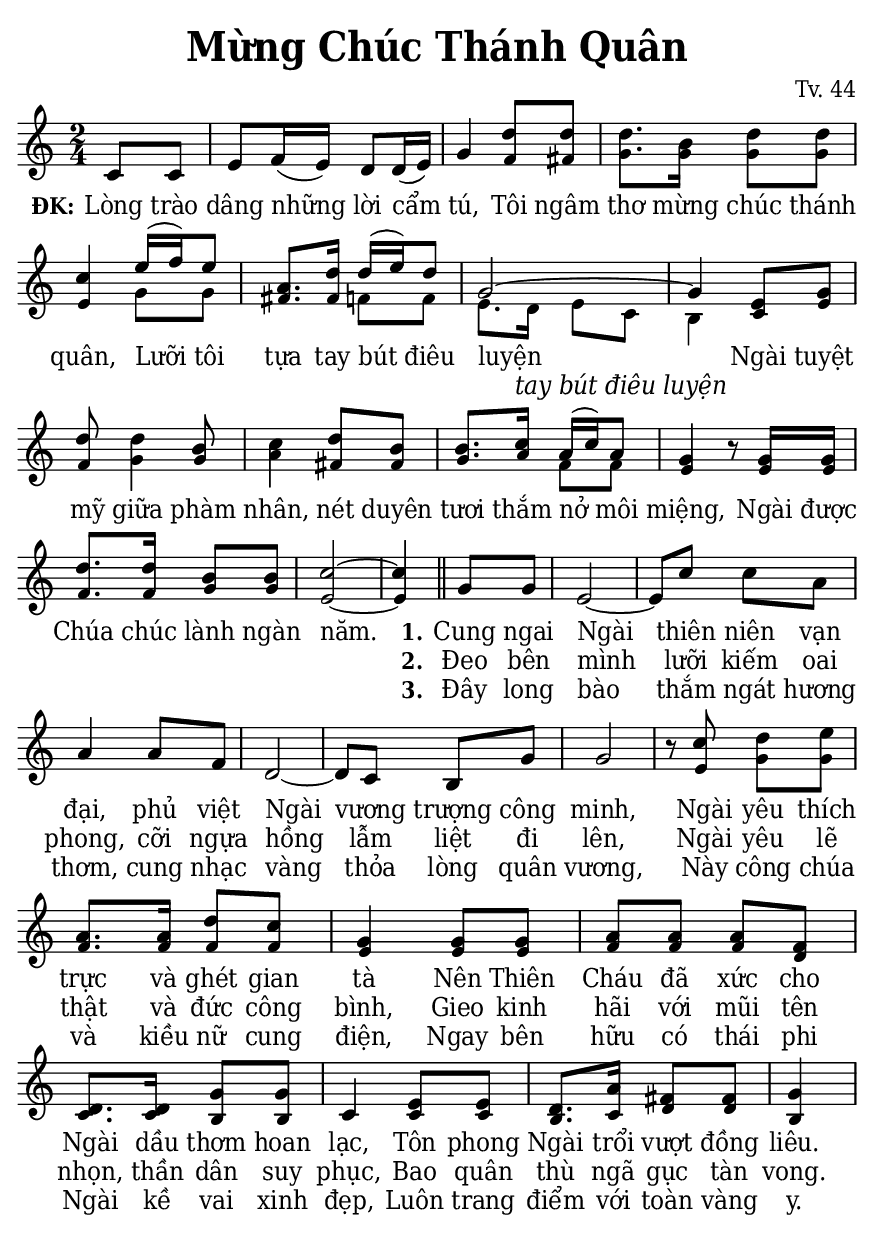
% Cài đặt chung\
\version "2.22.1"
\include "english.ly"

\header {
  title = \markup { \fontsize #1 "Mừng Chúc Thánh Quân" }
  composer = "Tv. 44"
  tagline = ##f
}

% Nhạc phiên khúc
nhacPhienKhucSop = \relative c' {
  \partial 4 c8 c |
  e f16 (e) d8 d16 (e) |
  g4 d'8 d |
  d8. b16 d8 d |
  c4 e16 (f) e8 |
  a,8. d16 d (e) d8 |
  g,2 ~ |
  g4 e8 g |
  d' d4 b8 |
  c4 d8 b |
  b8. c16 a (c) a8 |
  g4 r8 g16 g |
  d'8. d16 b8 b |
  c2 ~ |
  c4 \bar "||"
  
  g8 g |
  e2 ~ |
  e8 c' c a |
  a4 a8 f |
  d2 ~ |
  d8 c b g' |
  g2 |
  r8 c d e |
  a,8. a16 d8 c |
  g4 g8 g |
  a a a f |
  d8. d16 g8 g |
  c,4 e8 e |
  d8. a'16 fs8 fs |
  g4 \bar "|"
}

nhacPhienKhucAlto = \relative c' {
  c8 c |
  e f16 (e) d8 d16 (e) |
  g4 f8 fs |
  g8. g16 g8 g |
  e4 g8 [g] |
  fs8. fs16 f!8 [f] |
  e8. d16 e8 c |
  b4 c8 e |
  f g4 g8 |
  a4 fs8 fs |
  g8. a16 f8 [f] |
  e4 r8 e16 e |
  f8. f16 g8 g |
  e2 ~ |
  e4
  
  g8 g |
  e2 ~ |
  e8 c' c a |
  a4 a8 f |
  d2 ~ |
  d8 c b g' |
  g2 |
  r8 e g g |
  f8. f16 f8 f |
  e4 e8 e |
  f f f d |
  c8. c16 b8 b |
  c4 c8 c |
  b8. c16 d8 d |
  b4
}

% Lời phiên khúc
loiPhienKhucSop = \lyrics {
  \set stanza = "ĐK:"
  Lòng trào dâng những lời cẩm tú,
  Tôi ngâm thơ mừng chúc thánh quân,
  Lưỡi tôi tựa tay bút điêu luyện
  Ngài tuyệt mỹ giữa phàm nhân,
  nét duyên tươi thắm nở môi miệng,
  Ngài được Chúa chúc lành ngàn năm.
  <<
    {
      \set stanza = "1."
      Cung ngai Ngài thiên niên vạn đại,
      phủ việt Ngài vương trượng công minh,
      Ngài yêu thích trực và ghét gian tà
      Nên Thiên Cháu đã xức cho Ngài
      dầu thơm hoan lạc,
      Tôn phong Ngài trổi vượt đồng liêu.
    }
    \new Lyrics {
	    \set associatedVoice = "beSop"
	    \set stanza = "2."
	    Đeo bên mình lưỡi kiếm oai phong,
	    cỡi ngựa hồng lẫm liệt đi lên,
	    Ngài yêu lẽ thật và đức công bình,
	    Gieo kinh hãi với mũi tên nhọn,
	    thần dân suy phục,
	    Bao quân thù ngã gục tàn vong.
    }
    \new Lyrics {
	    \set associatedVoice = "beSop"
	    \set stanza = "3."
	    Đây long bào thắm ngát hương thơm,
	    cung nhạc vàng thỏa lòng quân vương,
	    Này công chúa và kiều nữ cung điện,
	    Ngay bên hữu có thái phi Ngài
	    kề vai xinh đẹp,
	    Luôn trang điểm với toàn vàng y.
    }
  >>
}

loiPhienKhucAlto = \lyrics {
  \repeat unfold 21 { _ }
  \override Lyrics.LyricText.font-shape = #'italic
  tay bút điêu luyện
}

% Dàn trang
\paper {
  #(set-paper-size "a5")
  top-margin = 3\mm
  bottom-margin = 3\mm
  left-margin = 3\mm
  right-margin = 3\mm
  indent = #0
  #(define fonts
	 (make-pango-font-tree "Deja Vu Serif Condensed"
	 		       "Deja Vu Serif Condensed"
			       "Deja Vu Serif Condensed"
			       (/ 20 20)))
  print-page-number = ##f
  page-count = #1
}

TongNhip = {
  \key c \major \time 2/4
  \set Timing.beamExceptions = #'()
  \set Timing.baseMoment = #(ly:make-moment 1/4)
}

% Đổi kích thước nốt cho bè phụ
notBePhu =
#(define-music-function (font-size music) (number? ly:music?)
   (for-some-music
     (lambda (m)
       (if (music-is-of-type? m 'rhythmic-event)
           (begin
             (set! (ly:music-property m 'tweaks)
                   (cons `(font-size . ,font-size)
                         (ly:music-property m 'tweaks)))
             #t)
           #f))
     music)
   music)

\score {
  \new ChoirStaff <<
    \new Staff \with {
        \consists "Merge_rests_engraver"
        printPartCombineTexts = ##f
      }
      <<
      \new Voice \TongNhip \partCombine 
        \nhacPhienKhucSop
        \notBePhu -1 { \nhacPhienKhucAlto }
      \new NullVoice = beSop \nhacPhienKhucSop
      \new Lyrics \lyricsto beSop \loiPhienKhucSop
      \new NullVoice = beAlto \nhacPhienKhucAlto
      \new Lyrics \lyricsto beAlto \loiPhienKhucAlto
      >>
  >>
  \layout {
    \override Lyrics.LyricSpace.minimum-distance = #0.7
    \override Score.BarNumber.break-visibility = ##(#f #f #f)
    \override Score.SpacingSpanner.uniform-stretching = ##t
  } 
}
